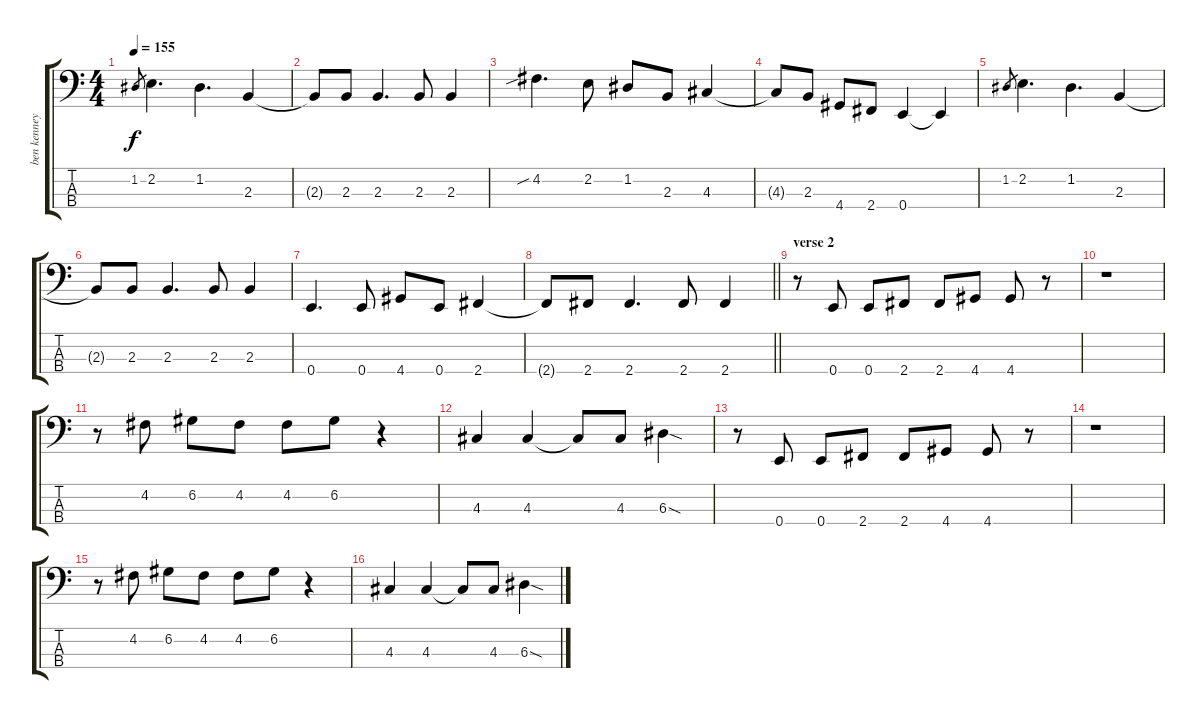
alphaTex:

\track ("ben kenney" "ben kenney") {instrument electricbassfinger}
\staff {score tabs}
\tuning (G2 D2 A1 E1) {hide}
\ts (4 4)
\tempo 155
\clef f4
\ks c
1.2.8{gr dy f} 2.2.4{d} 1.2.4{d} 2.3.4 |
2.3{t}.8 2.3.8 2.3.4{d} 2.3.8 2.3.4 |
4.2{sib}.4{d} 2.2.8 1.2.8 2.3.8 4.3.4 |
4.3{t}.8 2.3.8 4.4.8 2.4.8 0.4.4 0.4{t}.4 |
1.2.8{gr} 2.2.4{d} 1.2.4{d} 2.3.4 |
2.3{t}.8 2.3.8 2.3.4{d} 2.3.8 2.3.4 |
0.4.4{d} 0.4.8 4.4.8 0.4.8 2.4.4 |
\barLineRight lightlight
2.4{t}.8 2.4.8 2.4.4{d} 2.4.8 2.4.4 |
\section ("" "verse 2")
r.8 0.4.8 0.4.8 2.4.8 2.4.8 4.4.8 4.4.8 r.8 |
r.1 |
r.8 4.2.8 6.2.8 4.2.8 4.2.8 6.2.8 r.4 |
4.3.4 4.3.4 4.3{t}.8 4.3.8 6.3{sod}.4 |
r.8 0.4.8 0.4.8 2.4.8 2.4.8 4.4.8 4.4.8 r.8 |
r.1 |
r.8 4.2.8 6.2.8 4.2.8 4.2.8 6.2.8 r.4 |
4.3.4 4.3.4 4.3{t}.8 4.3.8 6.3{sod}.4
